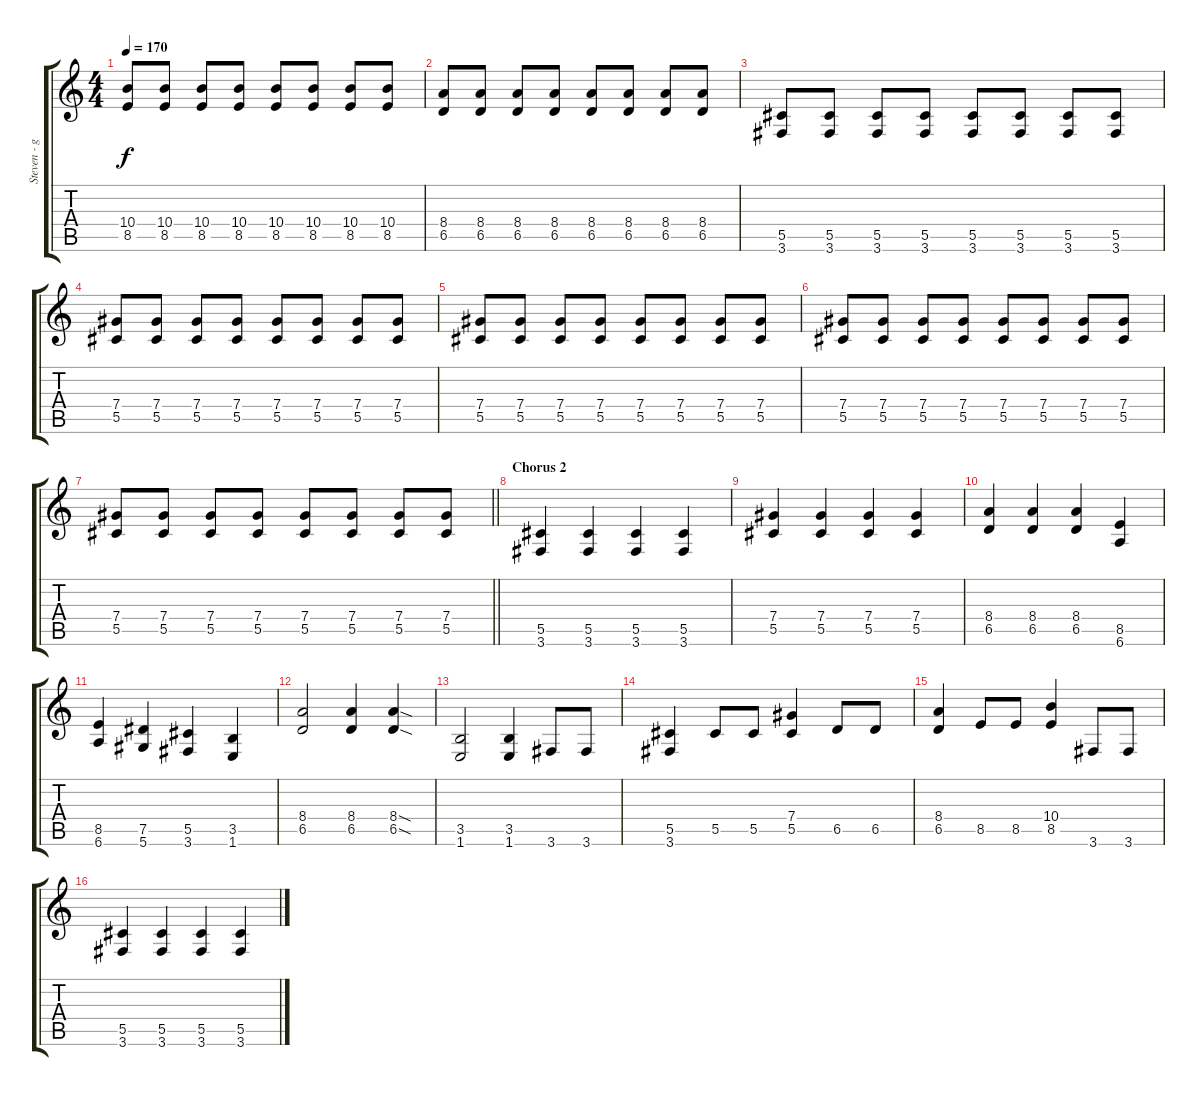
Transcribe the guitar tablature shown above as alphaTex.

\track ("Steven - gtr" "Steven - g") {instrument overdrivenguitar}
\staff {score tabs}
\tuning (Eb4 Bb3 Gb3 Db3 Ab2 Eb2) {hide}
\ts (4 4)
\tempo 170
\clef g2
\ks c
(10.4 8.5).8{dy f} (10.4 8.5).8 (10.4 8.5).8 (10.4 8.5).8 (10.4 8.5).8 (10.4 8.5).8 (10.4 8.5).8 (10.4 8.5).8 |
(8.4 6.5).8 (8.4 6.5).8 (8.4 6.5).8 (8.4 6.5).8 (8.4 6.5).8 (8.4 6.5).8 (8.4 6.5).8 (8.4 6.5).8 |
(5.5 3.6).8 (5.5 3.6).8 (5.5 3.6).8 (5.5 3.6).8 (5.5 3.6).8 (5.5 3.6).8 (5.5 3.6).8 (5.5 3.6).8 |
(7.4 5.5).8 (7.4 5.5).8 (7.4 5.5).8 (7.4 5.5).8 (7.4 5.5).8 (7.4 5.5).8 (7.4 5.5).8 (7.4 5.5).8 |
(7.4 5.5).8 (7.4 5.5).8 (7.4 5.5).8 (7.4 5.5).8 (7.4 5.5).8 (7.4 5.5).8 (7.4 5.5).8 (7.4 5.5).8 |
(7.4 5.5).8 (7.4 5.5).8 (7.4 5.5).8 (7.4 5.5).8 (7.4 5.5).8 (7.4 5.5).8 (7.4 5.5).8 (7.4 5.5).8 |
\barLineRight lightlight
(7.4 5.5).8 (7.4 5.5).8 (7.4 5.5).8 (7.4 5.5).8 (7.4 5.5).8 (7.4 5.5).8 (7.4 5.5).8 (7.4 5.5).8 |
\section ("" "Chorus 2")
(5.5 3.6).4 (5.5 3.6).4 (5.5 3.6).4 (5.5 3.6).4 |
(7.4 5.5).4 (7.4 5.5).4 (7.4 5.5).4 (7.4 5.5).4 |
(8.4 6.5).4 (8.4 6.5).4 (8.4 6.5).4 (8.5 6.6).4 |
(8.5 6.6).4 (7.5 5.6).4 (5.5 3.6).4 (3.5 1.6).4 |
(8.4 6.5).2 (8.4 6.5).4 (8.4{sod} 6.5{sod}).4 |
(3.5 1.6).2 (3.5 1.6).4 3.6.8 3.6.8 |
(5.5 3.6).4 5.5.8 5.5.8 (7.4 5.5).4 6.5.8 6.5.8 |
(8.4 6.5).4 8.5.8 8.5.8 (10.4 8.5).4 3.6.8 3.6.8 |
(5.5 3.6).4 (5.5 3.6).4 (5.5 3.6).4 (5.5 3.6).4
